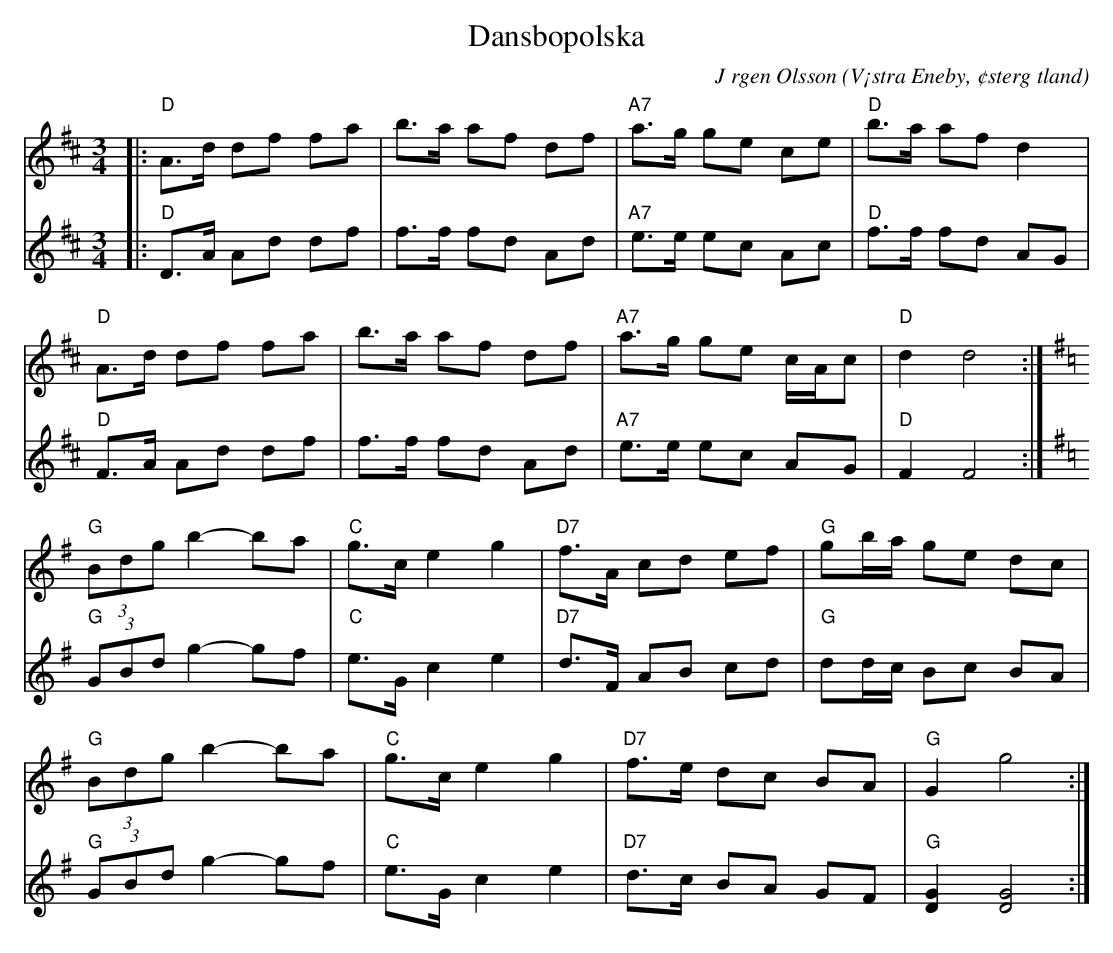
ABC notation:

X:1
T:Dansbopolska
C:J rgen Olsson
O:V¡stra Eneby, ¢sterg tland
M:3/4
L:1/8
K:D
V:1
|:"D"A>d df fa|b>a af df|"A7"a>g ge ce|"D"b>a af d2|
"D"A>d df fa|b>a af df|"A7"a>g ge c/A/c|"D"d2 d4:|
[K:G]"G"(3Bdg b2- ba|"C"g>c e2 g2|"D7"f>A cd ef|"G" gb/a/ ge dc|
"G"(3Bdg b2- ba|"C"g>c e2 g2|"D7"f>e dc BA|"G" G2 g4:|
V:2
|:"D"D>A Ad df|f>f fd Ad|"A7"e>e ec Ac|"D"f>f fd AG|
"D"F>A Ad df|f>f fd Ad|"A7"e>e ec AG|"D"F2 F4:|
[K:G]"G"(3GBd g2- gf|"C"e>G c2 e2|"D7"d>F AB cd|"G" dd/c/ Bc BA|
"G"(3GBd g2- gf|"C"e>G c2 e2|"D7"d>c BA GF|"G" [DG]2 [DG]4:|
